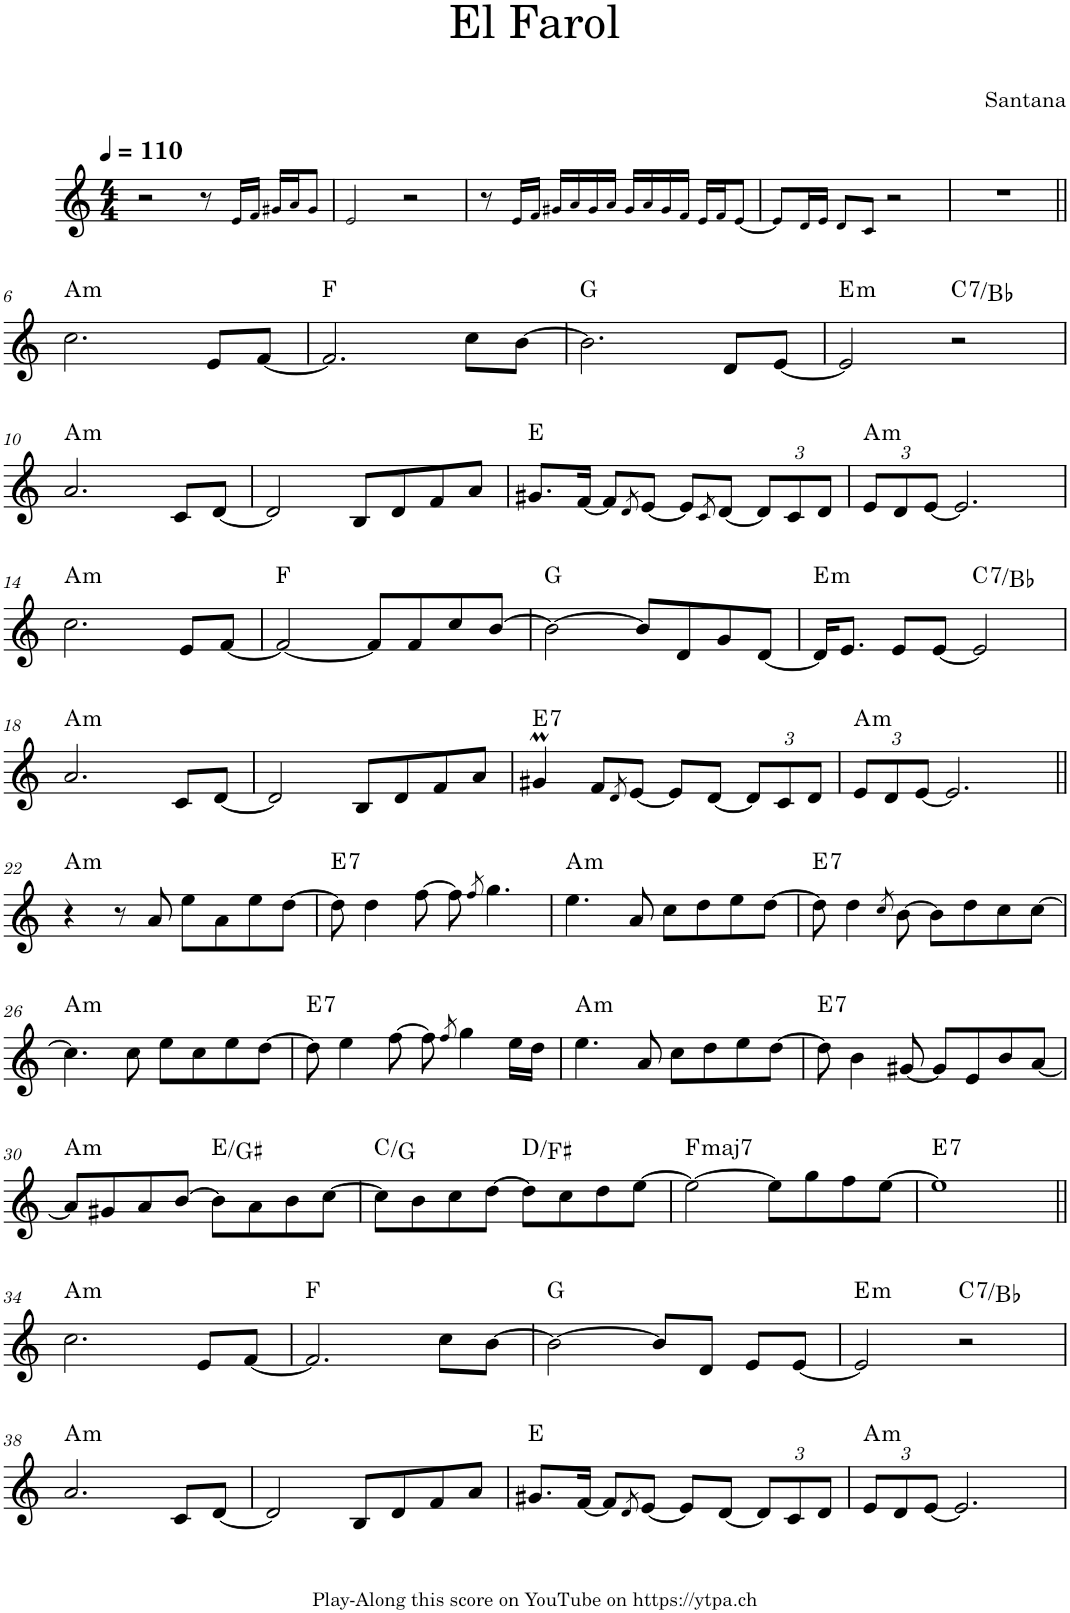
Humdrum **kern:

**kern	**harte
*part1	*part1
*staff1	*
*I"Piano	*
*I'Pno.	*
*clefG2	*
*k[]	*
*M4/4	*
*MM110	*
=1	=1
2r	.
8r	.
16e!/LL	.
16f!/JJ	.
16g#X!/LL	.
16a!/J	.
8g#!/J	.
=2	=2
2e!/	.
2r	.
=3	=3
8r	.
16e!/LL	.
16f!/JJ	.
16g#X!/LL	.
16a!/	.
16g#!/	.
16a!/JJ	.
16g#!/LL	.
16a!/	.
16g#!/	.
16f!/JJ	.
16e!/LL	.
16f!/J	.
[8e!/J	.
=4	=4
8e!/L]	.
16d!/L	.
16e!/JJ	.
8d!/L	.
8c!/J	.
2r	.
=5	=5
1r	.
!!LO:LB:g=z
=6||	=6||
!	!LO:H:kt=m
2.cc\	A:min
8e/L	.
[8f/J	.
=7	=7
2.f/]	F:maj
8cc\L	.
[8b\J	.
=8	=8
2.b\]	G:maj
8d/L	.
[8e/J	.
=9	=9
!	!LO:H:kt=m
2e/]	E:min
!	!LO:H:kt=7
2r	C:7/b7
!!LO:LB:g=z
=10	=10
!	!LO:H:kt=m
2.a/	A:min
8c/L	.
[8d/J	.
=11	=11
2d/]	.
8B/L	.
8d/	.
8f/	.
8a/J	.
=12	=12
8.g#X/L	E:maj
[16f/Jk	.
8f/L]	.
8qd/	.
[8e/J	.
8e/L]	.
8qc/	.
[8d/J	.
*Xbrackettup	*
12d/L]	.
12c/	.
12d/J	.
=13	=13
!	!LO:H:kt=m
12e/L	A:min
12d/	.
[12e/J	.
2.e/]	.
!!LO:LB:g=z
=14	=14
!	!LO:H:kt=m
2.cc\	A:min
8e/L	.
[8f/J	.
=15	=15
2f/_	F:maj
8f/L]	.
8f/	.
8cc/	.
[8b/J	.
=16	=16
2b\_	G:maj
8b/L]	.
8d/	.
8g/	.
[8d/J	.
=17	=17
!	!LO:H:kt=m
16d/KL]	E:min
8.e/J	.
8e/L	.
[8e/J	.
!	!LO:H:kt=7
2e/]	C:7/b7
!!LO:LB:g=z
=18	=18
!	!LO:H:kt=m
2.a/	A:min
8c/L	.
[8d/J	.
=19	=19
2d/]	.
8B/L	.
8d/	.
8f/	.
8a/J	.
=20	=20
!	!LO:H:kt=7
4g#Xm/	E:7
8f/L	.
8qd/	.
[8e/J	.
8e/L]	.
[8d/J	.
12d/L]	.
12c/	.
12d/J	.
=21	=21
!	!LO:H:kt=m
12e/L	A:min
12d/	.
[12e/J	.
2.e/]	.
!!LO:LB:g=z
=22||	=22||
!	!LO:H:kt=m
4r	A:min
8r	.
8a/	.
8ee\L	.
8a\	.
8ee\	.
[8dd\J	.
=23	=23
!	!LO:H:kt=7
8dd\]	E:7
4dd\	.
[8ff\	.
8ff\]	.
8qff/	.
4.gg\	.
=24	=24
!	!LO:H:kt=m
4.ee\	A:min
8a/	.
8cc\L	.
8dd\	.
8ee\	.
[8dd\J	.
=25	=25
!	!LO:H:kt=7
8dd\]	E:7
4dd\	.
8qcc/	.
[8b\	.
8b\L]	.
8dd\	.
8cc\	.
[8cc\J	.
!!LO:LB:g=z
=26	=26
!	!LO:H:kt=m
4.cc\]	A:min
8cc\	.
8ee\L	.
8cc\	.
8ee\	.
[8dd\J	.
=27	=27
!	!LO:H:kt=7
8dd\]	E:7
4ee\	.
[8ff\	.
8ff\]	.
8qff/	.
4gg\	.
16ee\LL	.
16dd\JJ	.
=28	=28
!	!LO:H:kt=m
4.ee\	A:min
8a/	.
8cc\L	.
8dd\	.
8ee\	.
[8dd\J	.
=29	=29
!	!LO:H:kt=7
8dd\]	E:7
4b\	.
[8g#X/	.
8g#/L]	.
8e/	.
8b/	.
[8a/J	.
!!LO:LB:g=z
=30	=30
!	!LO:H:kt=m
8a/L]	A:min
8g#X/	.
8a/	.
[8b/J	.
8b\L]	E:maj/3
8a\	.
8b\	.
[8cc\J	.
=31	=31
8cc\L]	C:maj/5
8b\	.
8cc\	.
[8dd\J	.
8dd\L]	D:maj/3
8cc\	.
8dd\	.
[8ee\J	.
=32	=32
!	!LO:H:kt=maj7
2ee\_	F:maj7
8ee\L]	.
8gg\	.
8ff\	.
[8ee\J	.
=33	=33
!	!LO:H:kt=7
1ee]	E:7
!!LO:LB:g=z
=34||	=34||
!	!LO:H:kt=m
2.cc\	A:min
8e/L	.
[8f/J	.
=35	=35
2.f/]	F:maj
8cc\L	.
[8b\J	.
=36	=36
2b\_	G:maj
8b/L]	.
8d/J	.
8e/L	.
[8e/J	.
=37	=37
!	!LO:H:kt=m
2e/]	E:min
!	!LO:H:kt=7
2r	C:7/b7
!!LO:LB:g=z
=38	=38
!	!LO:H:kt=m
2.a/	A:min
8c/L	.
[8d/J	.
=39	=39
2d/]	.
8B/L	.
8d/	.
8f/	.
8a/J	.
=40	=40
8.g#X/L	E:maj
[16f/Jk	.
8f/L]	.
8qd/	.
[8e/J	.
8e/L]	.
[8d/J	.
12d/L]	.
12c/	.
12d/J	.
=41	=41
!	!LO:H:kt=m
12e/L	A:min
12d/	.
[12e/J	.
2.e/]	.
=	=
*-	*-
